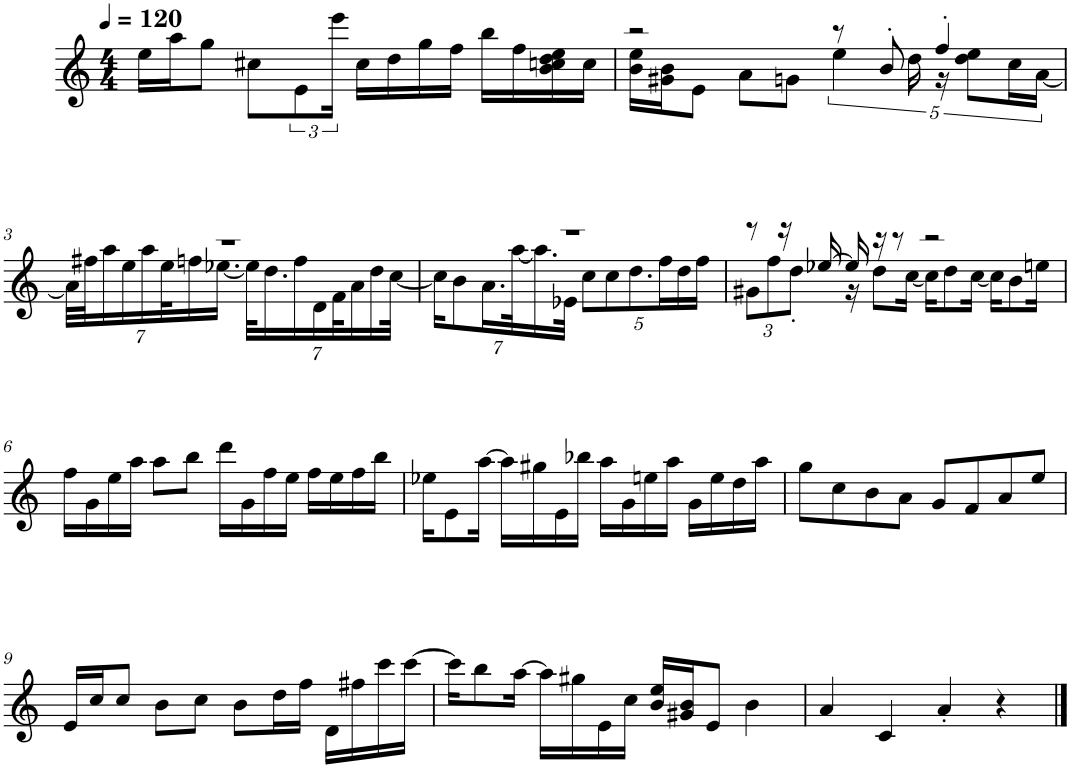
**kern
*part1
*staff1
*I"Flauto, Flute
*I'Fl.
*clefG2
*k[]
*M4/4
*MM120
=1
16ee\LL
16aa\J
8gg\J
8cc#X\L
12e\
24eee\Jk
16cc#\LL
16dd\
16gg\
16ff\JJ
16bb\LL
16ff\
16b\ 16ccn\ 16dd\ 16ee\
16cc\JJ
=2
*^
2r	16b\ 16ee\LL
.	16g#X\ 16b\J
.	8e\J
.	8a\L
.	8gn\J
8r	5ee\
8b'/	.
.	20dd\
4ff'/	20r
.	10dd\ 10ee\L
.	20cc\L
.	[20a\JJ
!!LO:LB:g=z	!!
=3	=3
*	*Xbrackettup
1r	28a\LLL]
.	28ff#X\J
.	14aa\
.	14ee\
.	14aa\
.	28ee\K
.	14ffn\
.	[14.ee-X\JJ
.	28ee-\KLL]
.	14.dd\
.	14ff\
.	14d\
.	28f\K
.	14a\
.	14dd\
.	[28cc\JJk
=4	=4
1r	14cc\KL]
.	7b\
.	14.a\L
.	[28aa\K
.	14.aa\]
.	28e-X\JJk
.	10cc\L
.	10cc\
.	10.dd\
.	20ff\L
.	20dd\
.	20ff\JJ
=5	=5
8r	12g#X\L
.	12ff\
16r	.
.	12dd'\J
[16ee-X/	.
16ee-/]	16r
16r	8dd\L
8r	.
.	[16cc\Jk
2r	16cc\KL]
.	8dd\
.	[16cc\Jk
.	16cc\KL]
.	8b\
.	16een\Jk
*v	*v
!!LO:LB:g=z
=6
16ff\LL
16g\
16ee\
16aa\JJ
8aa\L
8bb\J
16ddd\LL
16g\
16ff\
16ee\JJ
16ff\LL
16ee\
16ff\
16bb\JJ
=7
16ee-X\KL
8e\
[16aa\Jk
16aa\LL]
16gg#X\
16e\
16bb-X\JJ
16aa\LL
16g\
16een\
16aa\JJ
16g\LL
16ee\
16dd\
16aa\JJ
=8
8gg\L
8cc\
8b\
8a\J
8g/L
8f/
8a/
8ee/J
!!LO:LB:g=z
=9
16e/LL
16cc/J
8cc/J
8b\L
8cc\J
8b\L
16dd\L
16ff\JJ
16d\LL
16ff#X\
16ccc\
[16ccc\JJ
=10
16ccc\KL]
8bb\
[16aa\Jk
16aa\LL]
16gg#X\
16e\
16cc\JJ
16b/ 16ee/LL
16g#X/ 16b/J
8e/J
4b\
=11
4a/
4c/
4a'/
4r
==
*-
